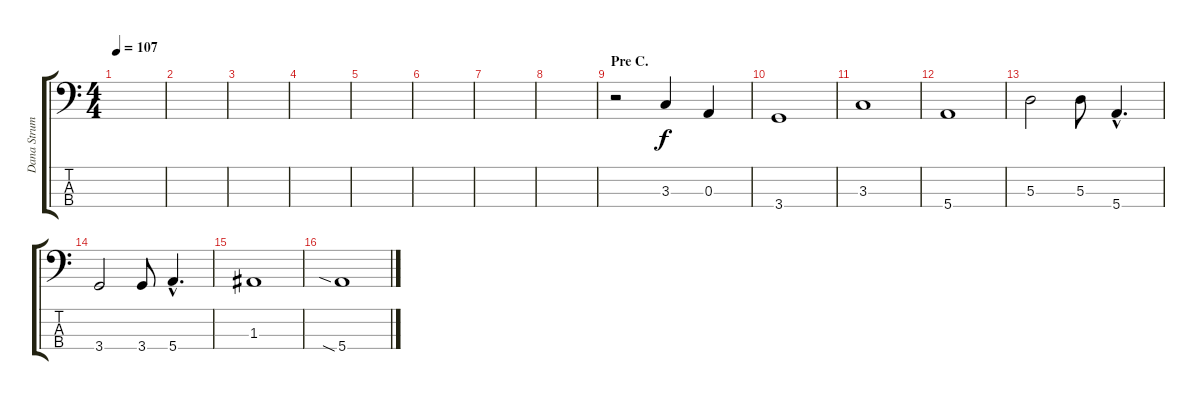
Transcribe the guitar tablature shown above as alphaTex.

\track ("Dana Strum - bass" "Dana Strum") {instrument electricbassfinger}
\staff {score tabs}
\tuning (G2 D2 A1 E1) {hide}
\ts (4 4)
\tempo 107
\clef f4
\ks c
|
|
|
|
|
|
|
|
\section ("" "Pre C.")
r.2 3.3.4 0.3.4 |
3.4.1 |
3.3.1 |
5.4.1 |
5.3.2 5.3.8 5.4{hac}.4{d} |
3.4.2 3.4.8 5.4{hac}.4{d} |
1.3.1 |
5.4{sia}.1
